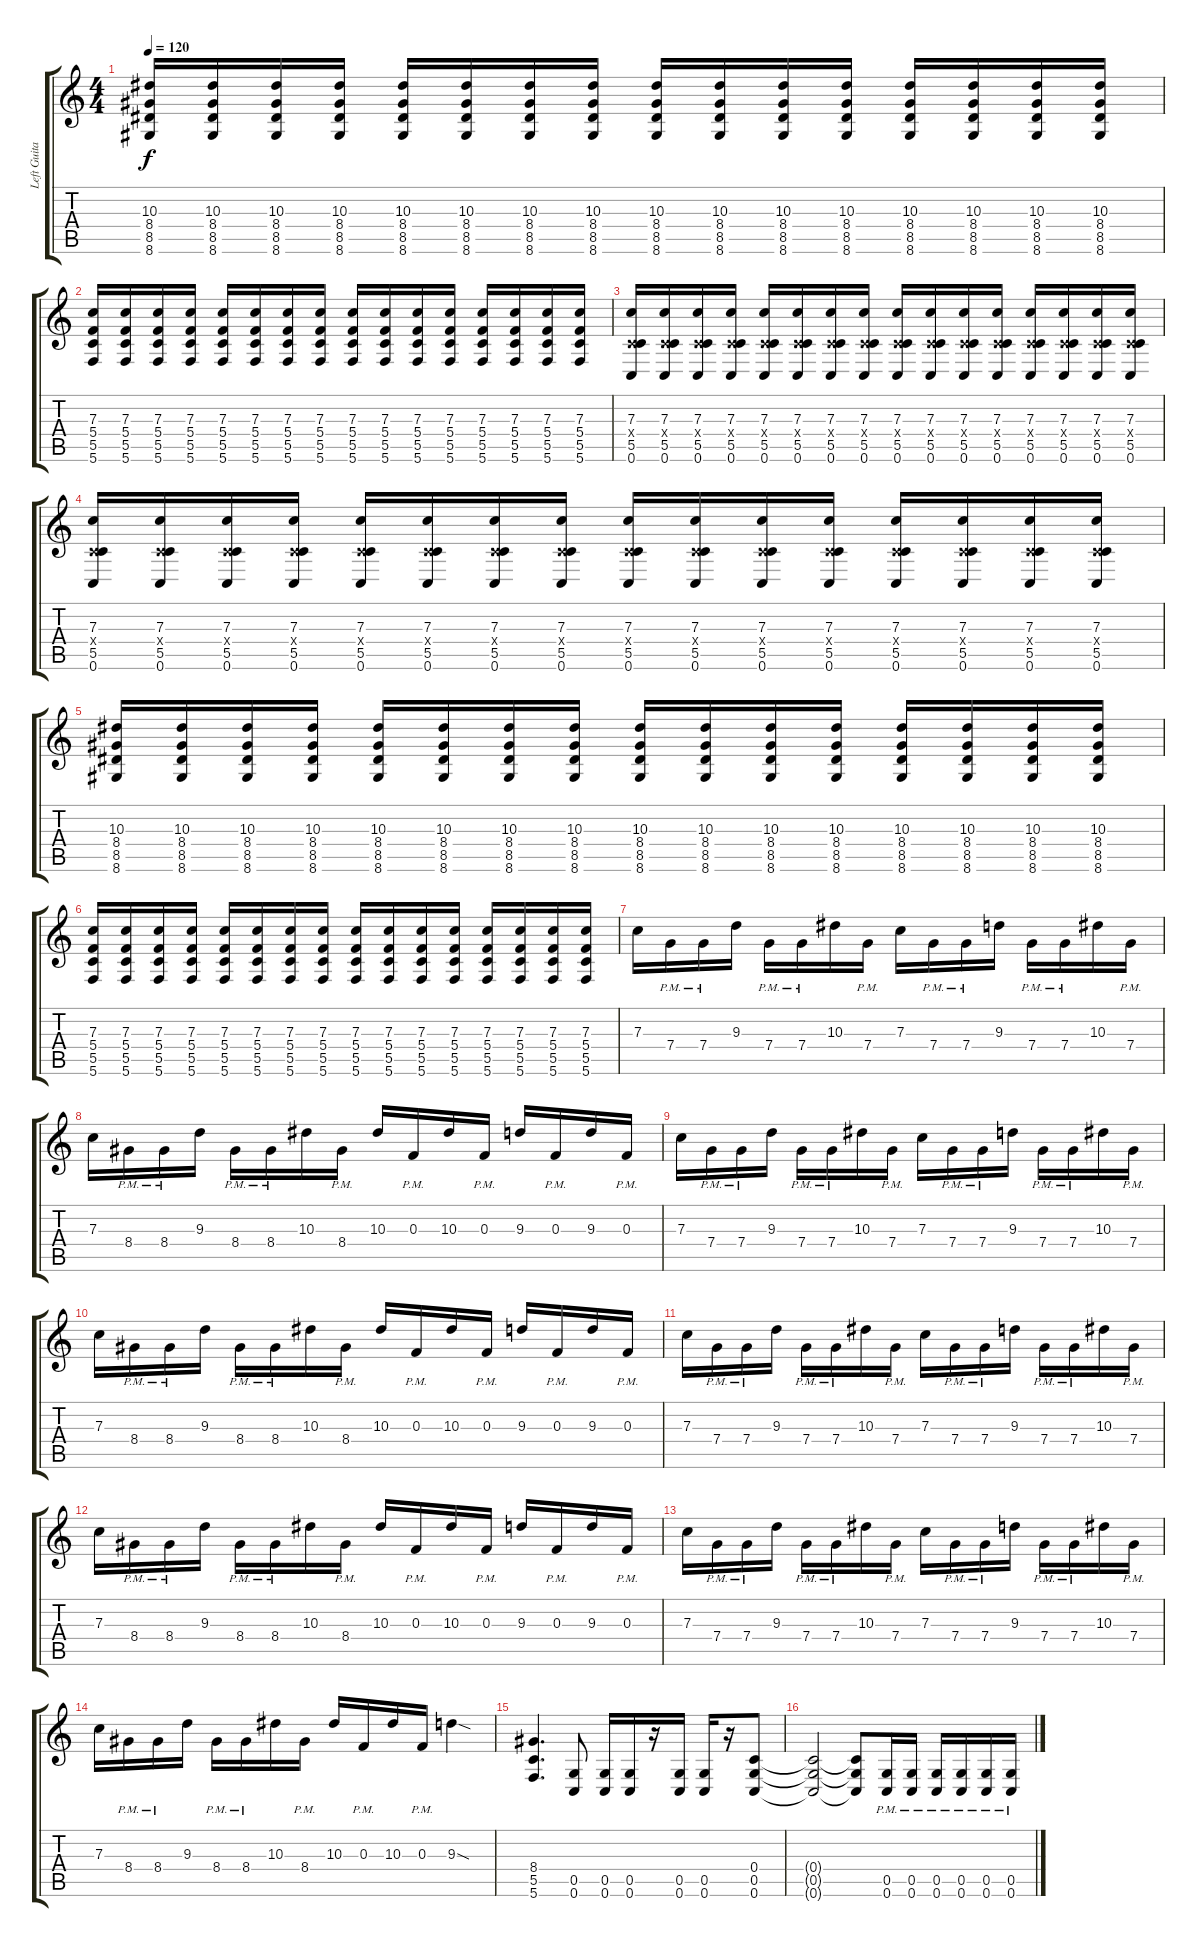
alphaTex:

\track ("Left Guitar" "Left Guita") {instrument distortionguitar}
\staff {score tabs}
\tuning (D4 A3 F3 C3 G2 C2) {hide}
\ts (4 4)
\tempo 120
\clef g2
\ks c
(10.3 8.4 8.5 8.6).16{dy f} (10.3 8.4 8.5 8.6).16 (10.3 8.4 8.5 8.6).16 (10.3 8.4 8.5 8.6).16 (10.3 8.4 8.5 8.6).16 (10.3 8.4 8.5 8.6).16 (10.3 8.4 8.5 8.6).16 (10.3 8.4 8.5 8.6).16 (10.3 8.4 8.5 8.6).16 (10.3 8.4 8.5 8.6).16 (10.3 8.4 8.5 8.6).16 (10.3 8.4 8.5 8.6).16 (10.3 8.4 8.5 8.6).16 (10.3 8.4 8.5 8.6).16 (10.3 8.4 8.5 8.6).16 (10.3 8.4 8.5 8.6).16 |
(7.3 5.4 5.5 5.6).16 (7.3 5.4 5.5 5.6).16 (7.3 5.4 5.5 5.6).16 (7.3 5.4 5.5 5.6).16 (7.3 5.4 5.5 5.6).16 (7.3 5.4 5.5 5.6).16 (7.3 5.4 5.5 5.6).16 (7.3 5.4 5.5 5.6).16 (7.3 5.4 5.5 5.6).16 (7.3 5.4 5.5 5.6).16 (7.3 5.4 5.5 5.6).16 (7.3 5.4 5.5 5.6).16 (7.3 5.4 5.5 5.6).16 (7.3 5.4 5.5 5.6).16 (7.3 5.4 5.5 5.6).16 (7.3 5.4 5.5 5.6).16 |
(7.3 0.4{x} 5.5 0.6).16 (7.3 0.4{x} 5.5 0.6).16 (7.3 0.4{x} 5.5 0.6).16 (7.3 0.4{x} 5.5 0.6).16 (7.3 0.4{x} 5.5 0.6).16 (7.3 0.4{x} 5.5 0.6).16 (7.3 0.4{x} 5.5 0.6).16 (7.3 0.4{x} 5.5 0.6).16 (7.3 0.4{x} 5.5 0.6).16 (7.3 0.4{x} 5.5 0.6).16 (7.3 0.4{x} 5.5 0.6).16 (7.3 0.4{x} 5.5 0.6).16 (7.3 0.4{x} 5.5 0.6).16 (7.3 0.4{x} 5.5 0.6).16 (7.3 0.4{x} 5.5 0.6).16 (7.3 0.4{x} 5.5 0.6).16 |
(7.3 0.4{x} 5.5 0.6).16 (7.3 0.4{x} 5.5 0.6).16 (7.3 0.4{x} 5.5 0.6).16 (7.3 0.4{x} 5.5 0.6).16 (7.3 0.4{x} 5.5 0.6).16 (7.3 0.4{x} 5.5 0.6).16 (7.3 0.4{x} 5.5 0.6).16 (7.3 0.4{x} 5.5 0.6).16 (7.3 0.4{x} 5.5 0.6).16 (7.3 0.4{x} 5.5 0.6).16 (7.3 0.4{x} 5.5 0.6).16 (7.3 0.4{x} 5.5 0.6).16 (7.3 0.4{x} 5.5 0.6).16 (7.3 0.4{x} 5.5 0.6).16 (7.3 0.4{x} 5.5 0.6).16 (7.3 0.4{x} 5.5 0.6).16 |
(10.3 8.4 8.5 8.6).16 (10.3 8.4 8.5 8.6).16 (10.3 8.4 8.5 8.6).16 (10.3 8.4 8.5 8.6).16 (10.3 8.4 8.5 8.6).16 (10.3 8.4 8.5 8.6).16 (10.3 8.4 8.5 8.6).16 (10.3 8.4 8.5 8.6).16 (10.3 8.4 8.5 8.6).16 (10.3 8.4 8.5 8.6).16 (10.3 8.4 8.5 8.6).16 (10.3 8.4 8.5 8.6).16 (10.3 8.4 8.5 8.6).16 (10.3 8.4 8.5 8.6).16 (10.3 8.4 8.5 8.6).16 (10.3 8.4 8.5 8.6).16 |
(7.3 5.4 5.5 5.6).16 (7.3 5.4 5.5 5.6).16 (7.3 5.4 5.5 5.6).16 (7.3 5.4 5.5 5.6).16 (7.3 5.4 5.5 5.6).16 (7.3 5.4 5.5 5.6).16 (7.3 5.4 5.5 5.6).16 (7.3 5.4 5.5 5.6).16 (7.3 5.4 5.5 5.6).16 (7.3 5.4 5.5 5.6).16 (7.3 5.4 5.5 5.6).16 (7.3 5.4 5.5 5.6).16 (7.3 5.4 5.5 5.6).16 (7.3 5.4 5.5 5.6).16 (7.3 5.4 5.5 5.6).16 (7.3 5.4 5.5 5.6).16 |
7.3.16 7.4{pm}.16 7.4{pm}.16 9.3.16 7.4{pm}.16 7.4{pm}.16 10.3.16 7.4{pm}.16 7.3.16 7.4{pm}.16 7.4{pm}.16 9.3.16 7.4{pm}.16 7.4{pm}.16 10.3.16 7.4{pm}.16 |
7.3.16 8.4{pm}.16 8.4{pm}.16 9.3.16 8.4{pm}.16 8.4{pm}.16 10.3.16 8.4{pm}.16 10.3.16 0.3{pm}.16 10.3.16 0.3{pm}.16 9.3.16 0.3{pm}.16 9.3.16 0.3{pm}.16 |
7.3.16 7.4{pm}.16 7.4{pm}.16 9.3.16 7.4{pm}.16 7.4{pm}.16 10.3.16 7.4{pm}.16 7.3.16 7.4{pm}.16 7.4{pm}.16 9.3.16 7.4{pm}.16 7.4{pm}.16 10.3.16 7.4{pm}.16 |
7.3.16 8.4{pm}.16 8.4{pm}.16 9.3.16 8.4{pm}.16 8.4{pm}.16 10.3.16 8.4{pm}.16 10.3.16 0.3{pm}.16 10.3.16 0.3{pm}.16 9.3.16 0.3{pm}.16 9.3.16 0.3{pm}.16 |
7.3.16 7.4{pm}.16 7.4{pm}.16 9.3.16 7.4{pm}.16 7.4{pm}.16 10.3.16 7.4{pm}.16 7.3.16 7.4{pm}.16 7.4{pm}.16 9.3.16 7.4{pm}.16 7.4{pm}.16 10.3.16 7.4{pm}.16 |
7.3.16 8.4{pm}.16 8.4{pm}.16 9.3.16 8.4{pm}.16 8.4{pm}.16 10.3.16 8.4{pm}.16 10.3.16 0.3{pm}.16 10.3.16 0.3{pm}.16 9.3.16 0.3{pm}.16 9.3.16 0.3{pm}.16 |
7.3.16 7.4{pm}.16 7.4{pm}.16 9.3.16 7.4{pm}.16 7.4{pm}.16 10.3.16 7.4{pm}.16 7.3.16 7.4{pm}.16 7.4{pm}.16 9.3.16 7.4{pm}.16 7.4{pm}.16 10.3.16 7.4{pm}.16 |
7.3.16 8.4{pm}.16 8.4{pm}.16 9.3.16 8.4{pm}.16 8.4{pm}.16 10.3.16 8.4{pm}.16 10.3.16 0.3{pm}.16 10.3.16 0.3{pm}.16 9.3{sod}.4 |
(8.4 5.5 5.6).4{d} (0.5 0.6).8 (0.5 0.6).16 (0.5 0.6).16 r.16 (0.5 0.6).16 (0.5 0.6).16 r.16 (0.4 0.5 0.6).8 |
(0.4{t} 0.5{t} 0.6{t}).2 (0.4{t} 0.5{t} 0.6{t}).8 (0.5{pm} 0.6{pm}).16 (0.5{pm} 0.6{pm}).16 (0.5{pm} 0.6{pm}).16 (0.5{pm} 0.6{pm}).16 (0.5{pm} 0.6{pm}).16 (0.5{pm} 0.6{pm}).16
